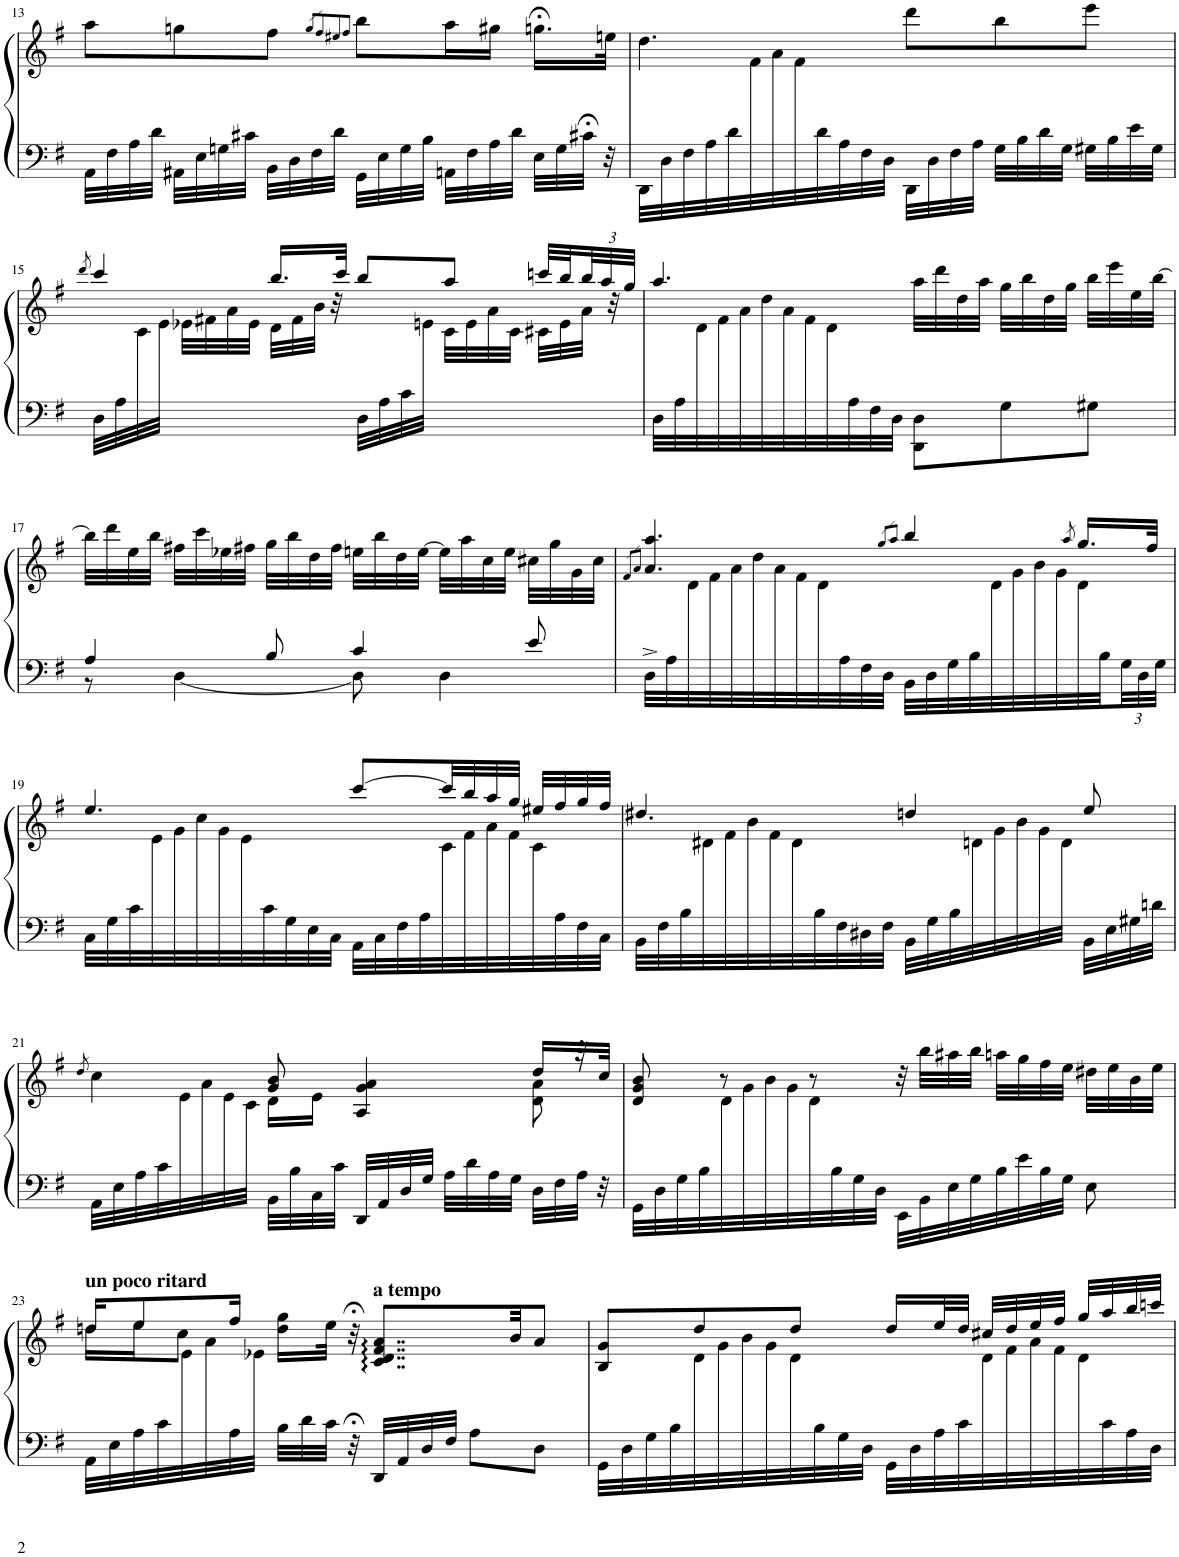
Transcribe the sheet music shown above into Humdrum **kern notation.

**kern	**kern
*part1	*part1
*staff2	*staff1
*I"Piano	*
*I'Pno.	*
!!LO:PB:g=z
*clefF4	*clefG2
*k[f#]	*k[f#]
*M6/8	*M6/8
=13	=13
32AA\LLL	8aa\L
32F#\	.
32A\	.
32d\JJJ	.
32AA#X\LLL	8ggn\
32E\	.
32Gn\	.
32c#X\JJJ	.
32BB\LLL	8ff#\J
32D\	.
32F#\	.
32d\JJJ	.
.	8qgg/L
.	8qff#/
.	8qee#X/
.	8qff#/J
32GG\LLL	8bb\L
32E\	.
32G\	.
32B\JJJ	.
32AAn\LLL	16aa\L
32F#\	.
32A\	16gg#X\JJ
32d\JJJ	.
32E\LLL	16.ggn;<\LL
32G\	.
32c#X;<\JJJ	.
32r	32een\JJk
=14	=14
*	*^
32DD\LLL	4.dd\	32ryy
*	*v	*v
32D\	.
32F#\	.
32A\	.
32d\	.
*	*^
16.ryy	.	32f#\
.	.	32a\
.	.	32f#\
32d\	.	2ryy
32A\	.	.
32F#\	.	.
32D\JJJ	.	.
32DD\LLL	8ddd\L	.
32D\	.	.
32F#\	.	.
32A\JJJ	.	.
32G\LLL	8bb\	.
32B\	.	.
32d\	.	.
32G\JJJ	.	.
32G#X\LLL	8eee\J	.
32B\	.	.
32e\	.	.
32G#\JJJ	.	.
!!LO:LB:g=z	!!
=15	=15	=15
.	8qddd/	.
32D\LLL	4ccc/	16ryy
32A\	.	.
32ryy	.	32c\
.	.	32e\JJJ
.	.	32e-X\LLL
.	.	32f#X\
.	.	32a\
.	.	32e-\JJJ
.	16.bb/LL	32d\LLL
.	.	32f#\
.	.	32b\JJJ
32r	32ccc/JJk	8ryy
32D\LLL	8bb/L	.
32A\	.	.
32c\	.	.
4ryy	.	32en\JJJ
.	8aa/J	32c\LLL
.	.	32e\
.	.	32a\
.	.	32c\JJJ
.	32cccn/LLL	32c#X\LLL
.	32bb/J	32e\
*	*Xbrackettup	*
.	48bb/L	32a\JJJ
.	48aa/	.
32r	.	32ryy
.	48gg/JJJ	.
=16	=16	=16
32D\LLL	4.aa/	16ryy
32A\	.	.
8..ryy	.	32d\
.	.	32f#\
.	.	32a\
.	.	32dd\
.	.	32a\
.	.	32f#\
.	.	32d\
32A\	.	4...ryy
32F#\	.	.
32D\JJJ	.	.
8DD\ 8D\L	32aa\LLL	.
.	32ddd\	.
.	32dd\	.
.	32aa\JJJ	.
8G\	32gg\LLL	.
.	32bb\	.
.	32dd\	.
.	32gg\JJJ	.
8G#X\J	32bb\LLL	.
.	32eee\	.
.	32ee\	.
.	[32bb\JJJ	.
*	*v	*v
!!LO:LB:g=z
=17	=17
*^	*
4A/	8r	32bb\LLL]
.	.	32ddd\
.	.	32ee\
.	.	32bb\JJJ
.	[4D\	32ff#X\LLL
.	.	32ccc\
.	.	32ee-X\
.	.	32ff#X\JJJ
8B/	.	32gg\LLL
.	.	32bb\
.	.	32dd\
.	.	32ff#\JJJ
4c/	8D\]	32een\LLL
.	.	32bb\
.	.	32dd\
.	.	[32ee\JJJ
.	4D\	32ee\LLL]
.	.	32aa\
.	.	32cc\
.	.	32ee\JJJ
8e/	.	32cc#X\LLL
.	.	32gg\
.	.	32g\
.	.	32cc#\JJJ
*v	*v	*
=18	=18
.	8qf#/L
.	8qa/J_
*	*^
32D^\LLL	4.a/ 4.aa/	16ryy
32A\	.	.
8..ryy	.	32d\
.	.	32f#\
.	.	32a\
.	.	32dd\
.	.	32a\
.	.	32f#\
.	.	32d\
32A\	.	8..ryy
32F#\	.	.
32D\JJJ	.	.
.	8qgg/L	.
.	8qaa/J	.
32BB^\LLL	4bb/	.
32D\	.	.
32G\	.	.
32B\	.	.
32ryy	.	32d\
.	.	32g\
.	.	32b\
.	.	32g\
.	8qaa/	.
.	16.gg/LL	32d\
32B\JJ	.	16.ryy
*Xbrackettup	*	*
48G\LL	.	.
48D\	.	.
.	32ff#/JJk	.
48G\JJJ	.	.
!!LO:LB:g=z	!!
=19	=19	=19
32C^\LLL	4.ee/	16.ryy
32G\	.	.
32c\	.	.
32ryy	.	32e\
.	.	32g\
.	.	32cc\
.	.	32g\
.	.	32e\
32c\	.	4ryy
32G\	.	.
32E\	.	.
32C\JJJ	.	.
32AA^\LLL	[>8ccc/L	.
32C\	.	.
32F#\	.	.
32A\	.	.
32ryy	32ccc/LL]	32c\
.	32bb/	32f#\
.	32aa/	32a\
.	32gg/JJJ	32f#\
.	32ee#X/LLL	32c\
32A\	32ff#/	16.ryy
32F#\	32gg/	.
32C\JJJ	32ff#/JJJ	.
=20	=20	=20
32BB^\LLL	4.dd#X/	16.ryy
32F#\	.	.
32B\	.	.
32ryy	.	32d#X\
.	.	32f#\
.	.	32b\
.	.	32f#\
.	.	32d#\
32B\	.	8..ryy
32F#\	.	.
32D#X\	.	.
32F#\JJJ	.	.
32BB^\LLL	4ddn/	.
32G\	.	.
32B\	.	.
32ryy	.	32dn\
.	.	32g\
.	.	32b\
.	.	32g\
.	.	32d\JJJ
32BB^\LLL	8ee/	8ryy
32E\	.	.
32G#X\	.	.
32dn\JJJ	.	.
*	*v	*v
!!LO:LB:g=z
=21	=21
.	8qdd/
*	*^
*	*	*^
32AA^\LLL	4cc\	4ryy	8ryy
32E\	.	.	.
32A\	.	.	.
32c\	.	.	.
8ryy	.	.	32e\
.	.	.	32a\
.	.	.	32e\
.	.	.	32c\JJJ
32BB\LLL	8g/ 8b/	16d\LL	2ryy
32B\	.	.	.
32C\	.	16e\JJ	.
32c\JJJ	.	.	.
32DD^/LLL	4A/ 4g/ 4a/	4ryy	.
32AA/	.	.	.
32D/	.	.	.
32G/JJJ	.	.	.
32A\LLL	.	.	.
32d\	.	.	.
32A\	.	.	.
32G\JJJ	.	.	.
32D\LLL	16dd/LL	8d\ 8a\	.
32F#\	.	.	.
32A\JJJ	32r	.	.
32r	32cc/JJJ	.	.
*	*	*v	*v
=22	=22	=22
32GG^\LLL	8d/ 8g/ 8b/	8ryy
32D\	.	.
32G\	.	.
32B\	.	.
32ryy	8r	32d\
.	.	32g\
.	.	32b\
.	.	32g\
.	8r	32d\
32B\	.	4...ryy
32G\	.	.
32D\JJJ	.	.
32EE^\LLL	32r	.
32BB\	32bb\LLL	.
32E\	32aa#X\	.
32G\	32bb\JJJ	.
32B\	32aan\LLL	.
32e\	32gg\	.
32B\	32ff#\	.
32G\JJJ	32ee\JJJ	.
8E\	32dd#X\LLL	.
.	32ee\	.
.	32b\	.
.	32ee\JJJ	.
!!LO:LB:g=z
=23	=23	=23
*	*	*^
!	!LO:TX:a:B:t=un poco ritard	!	!
32AA^\LLL	16ddn/KL	16dd\LL	8ryy
32E\	.	.	.
32A\	8ee/	16ee\J	.
32c\	.	.	.
16ryy	.	8cc\J	32e\
.	.	.	32a\
32A\	16ff#/Jk	.	32ryy
32ryy	.	.	32e-X\JJJ
32B\LLL	16dd\ 16gg\LL	2ryy	2ryy
32d\	.	.	.
32c\JJJ	32ee\JJk	.	.
32r;<	32r;<	.	.
!	!LO:TX:a:B:t=a tempo	!	!
32DD^/LLL	8..c/: 8..d/: 8..f#/: 8..a/:L	.	.
32AA/	.	.	.
32D/	.	.	.
32F#/JJJ	.	.	.
8A\L	.	.	.
.	32b/KK	.	.
8D\J	8a/J	.	.
*	*	*v	*v
=24	=24	=24
32GG^\LLL	8B/ 8g/L	8ryy
32D\	.	.
32G\	.	.
32B\	.	.
32ryy	8dd/	32d\
.	.	32g\
.	.	32b\
.	.	32g\
.	8dd/J	32d\
32B\	.	8..ryy
32G\	.	.
32D\JJJ	.	.
32GG^\LLL	16dd/LL	.
32D\	.	.
32A\	32ee/L	.
32c\	32dd/JJJ	.
32ryy	32cc#X/LLL	32d\
.	32dd/	32f#\
.	32ee/	32a\
.	32ff#/JJJ	32f#\
.	32gg/LLL	32d\
32c\	32aa/	16.ryy
32A\	32bb/	.
32D\JJJ	32cccn/JJJ	.
*	*v	*v
=	=
*-	*-
